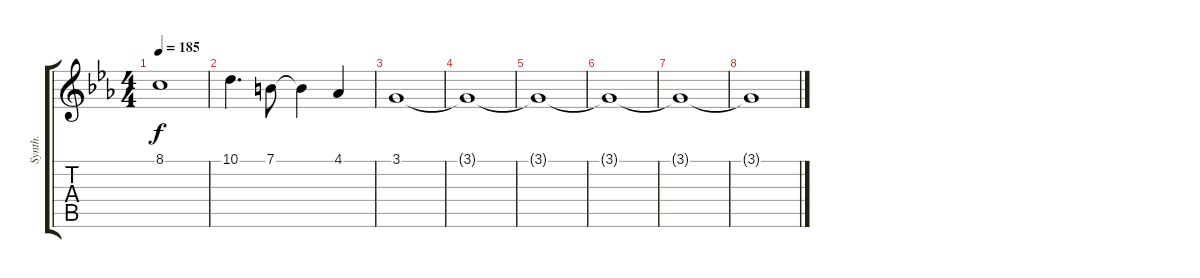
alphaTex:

\track ("Synth." "Synth.") {instrument lead2sawtooth}
\staff {score tabs}
\tuning (E4 B3 G3 D3 A2 E2) {hide}
\ts (4 4)
\tempo 185
\clef g2
\ks eb
8.1.1{dy f} |
10.1.4{d} 7.1.8 7.1{t}.4 4.1.4 |
3.1.1 |
3.1{t}.1 |
3.1{t}.1 |
3.1{t}.1 |
3.1{t}.1 |
3.1{t}.1
